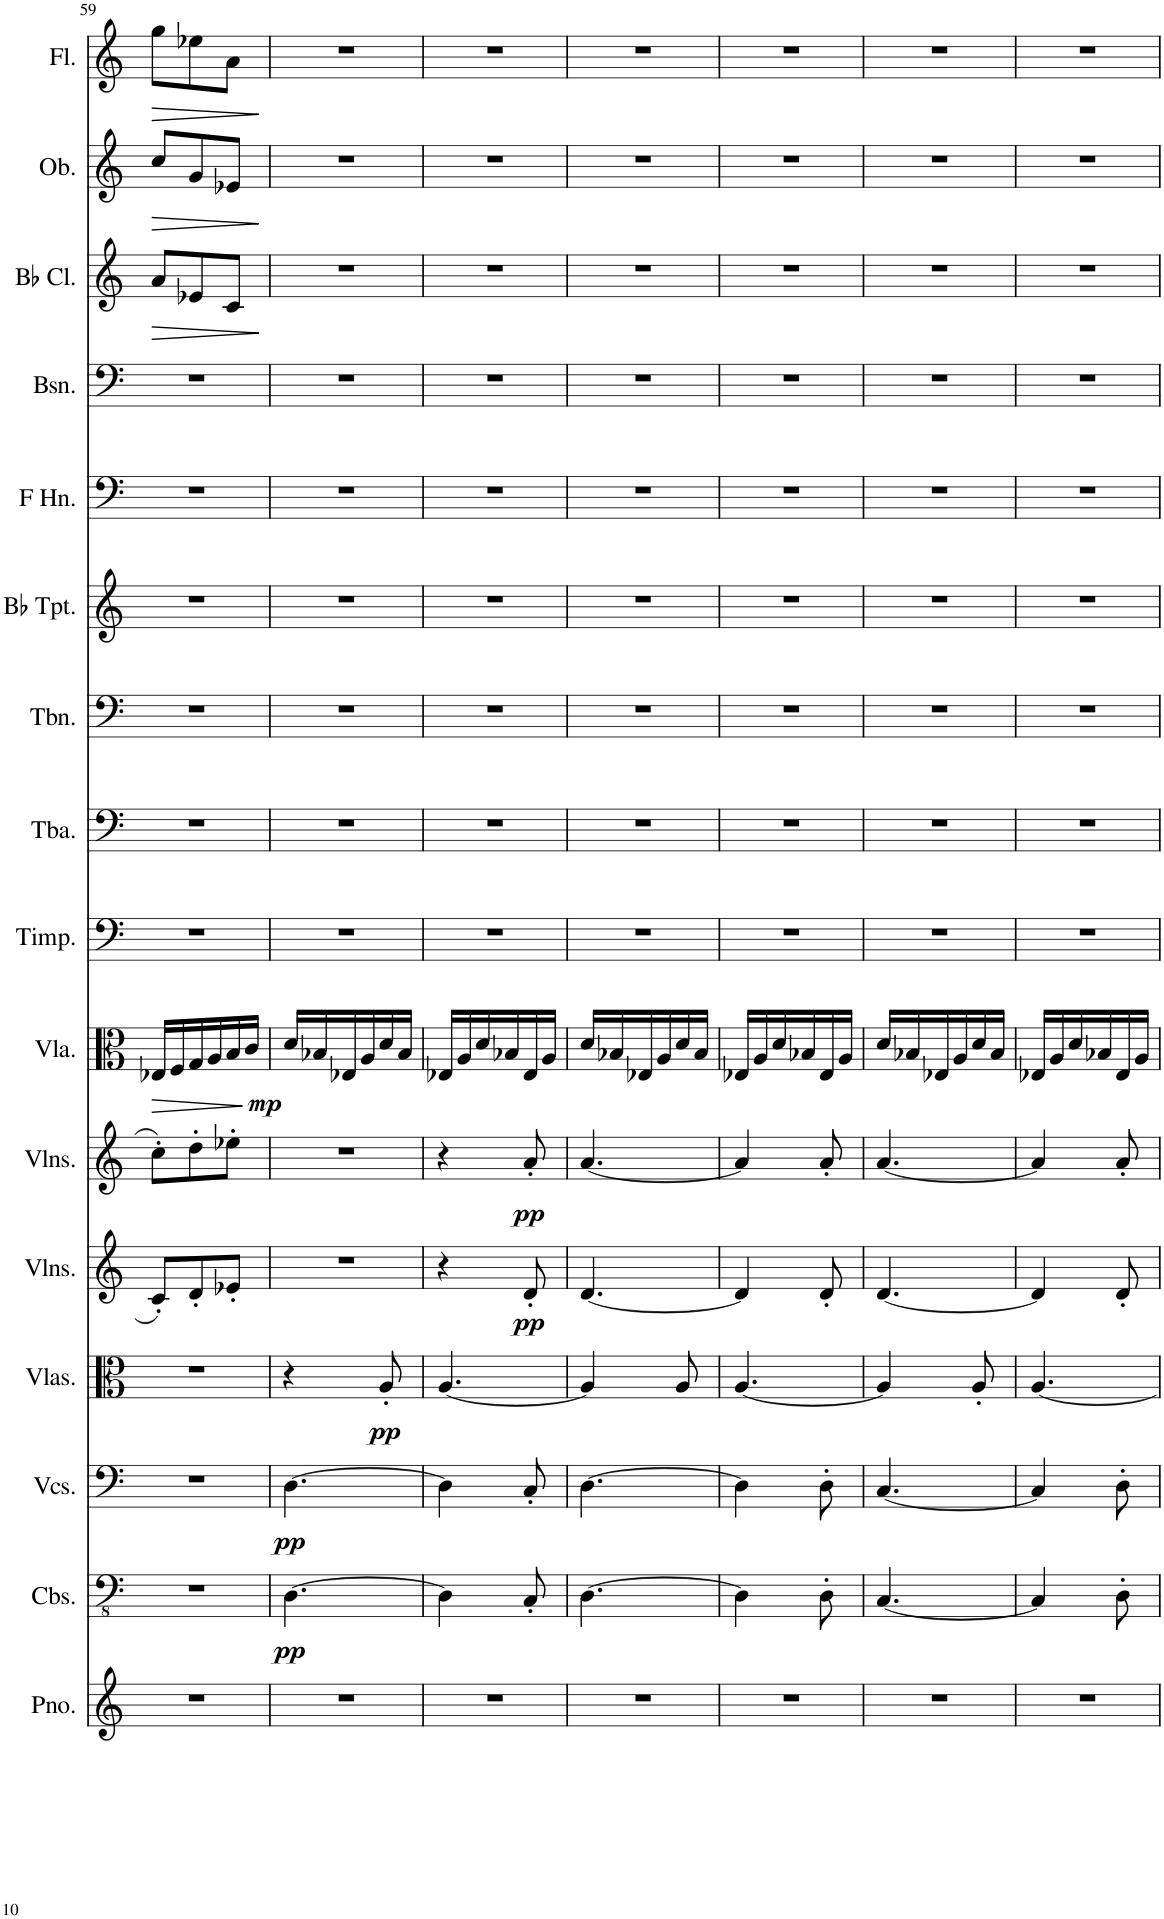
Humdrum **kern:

**kern	**kern	**dynam	**kern	**dynam	**kern	**dynam	**kern	**dynam	**kern	**dynam	**kern	**dynam	**kern	**kern	**kern	**kern	**kern	**kern	**kern	**dynam	**kern	**dynam	**kern	**dynam
*part16	*part15	*part15	*part14	*part14	*part13	*part13	*part12	*part12	*part11	*part11	*part10	*part10	*part9	*part8	*part7	*part6	*part5	*part4	*part3	*part3	*part2	*part2	*part1	*part1
*staff16	*staff15	*staff15	*staff14	*staff14	*staff13	*staff13	*staff12	*staff12	*staff11	*staff11	*staff10	*staff10	*staff9	*staff8	*staff7	*staff6	*staff5	*staff4	*staff3	*staff3	*staff2	*staff2	*staff1	*staff1
*I"Piano	*I"Contrabasses	*	*I"Violoncellos	*	*I"Violas	*	*I"Violins	*	*I"Violins	*	*I"Viola	*	*I"Timpani	*I"Tuba	*I"Trombone	*I"Bb Trumpet	*I"Horn in F	*I"Bassoon	*I"Bb Clarinet	*	*I"Oboe	*	*I"Flute	*
*I'Pno.	*I'Cbs.	*	*I'Vcs.	*	*I'Vlas.	*	*I'Vlns.	*	*I'Vlns.	*	*I'Vla.	*	*I'Timp.	*I'Tba.	*I'Tbn.	*I'Bb Tpt.	*	*I'Bsn.	*I'Bb Cl.	*	*I'Ob.	*	*I'Fl.	*
!!LO:PB:g=z
*clefG2	*clefFv4	*	*clefF4	*	*clefC3	*	*clefG2	*	*clefG2	*	*clefC3	*	*clefF4	*clefF4	*clefF4	*clefG2	*clefF4	*clefF4	*clefG2	*	*clefG2	*	*clefG2	*
*	*	*	*	*	*	*	*	*	*	*	*	*	*	*	*	*ITrd1c2	*ITrd4c7	*	*ITrd1c2	*	*	*	*	*
*k[]	*k[]	*	*k[]	*	*k[]	*	*k[]	*	*k[]	*	*k[]	*	*k[]	*k[]	*k[]	*k[]	*k[]	*k[]	*k[]	*	*k[]	*	*k[]	*
*M3/8	*M3/8	*	*M3/8	*	*M3/8	*	*M3/8	*	*M3/8	*	*M3/8	*	*M3/8	*M3/8	*M3/8	*M3/8	*M3/8	*M3/8	*M3/8	*	*M3/8	*	*M3/8	*
=59	=59	=59	=59	=59	=59	=59	=59	=59	=59	=59	=59	=59	=59	=59	=59	=59	=59	=59	=59	=59	=59	=59	=59	=59
!	!	!	!	!	!	!	!	!	!	!	!	!LO:HP:b	!	!	!	!	!	!	!	!LO:HP:b	!	!LO:HP:b	!	!LO:HP:b
4.r	4.r	.	4.r	.	4.r	.	8c'/L	.	8cc'\L	.	16E-X/LL	>	4.r	4.r	4.r	4.r	4.r	4.r	8a/L	>	8cc/L	>	8gg\L	>
.	.	.	.	.	.	.	.	.	.	.	16F/	.	.	.	.	.	.	.	.	.	.	.	.	.
.	.	.	.	.	.	.	8d'/	.	8dd'\	.	16G/	.	.	.	.	.	.	.	8e-X/	.	8g/	.	8ee-X\	.
.	.	.	.	.	.	.	.	.	.	.	16A/	.	.	.	.	.	.	.	.	.	.	.	.	.
.	.	.	.	.	.	.	8e-X'/J	.	8ee-X'\J	.	16B/	.	.	.	.	.	.	.	8c/J	.	8e-X/J	.	8a\J	.
.	.	.	.	.	.	.	.	.	.	.	16c/JJ	.	.	.	.	.	.	.	.	.	.	.	.	.
.	.	.	.	.	.	.	.	.	.	.	.	]	.	.	.	.	.	.	.	]	.	]	.	]
=60	=60	=60	=60	=60	=60	=60	=60	=60	=60	=60	=60	=60	=60	=60	=60	=60	=60	=60	=60	=60	=60	=60	=60	=60
!	!	!LO:DY:b	!	!LO:DY:b	!	!	!	!	!	!	!	!LO:DY:b	!	!	!	!	!	!	!	!	!	!	!	!
4.r	[4.DD\	pp	[4.D\	pp	4r	.	4.r	.	4.r	.	16d/LL	mp	4.r	4.r	4.r	4.r	4.r	4.r	4.r	.	4.r	.	4.r	.
.	.	.	.	.	.	.	.	.	.	.	16B-X/	.	.	.	.	.	.	.	.	.	.	.	.	.
.	.	.	.	.	.	.	.	.	.	.	16E-X/	.	.	.	.	.	.	.	.	.	.	.	.	.
.	.	.	.	.	.	.	.	.	.	.	16A/	.	.	.	.	.	.	.	.	.	.	.	.	.
!	!	!	!	!	!	!LO:DY:b	!	!	!	!	!	!	!	!	!	!	!	!	!	!	!	!	!	!
.	.	.	.	.	8A'/	pp	.	.	.	.	16d/	.	.	.	.	.	.	.	.	.	.	.	.	.
.	.	.	.	.	.	.	.	.	.	.	16B-/JJ	.	.	.	.	.	.	.	.	.	.	.	.	.
=61	=61	=61	=61	=61	=61	=61	=61	=61	=61	=61	=61	=61	=61	=61	=61	=61	=61	=61	=61	=61	=61	=61	=61	=61
4.r	4DD\]	.	4D\]	.	[4.A/	.	4r	.	4r	.	16E-X/LL	.	4.r	4.r	4.r	4.r	4.r	4.r	4.r	.	4.r	.	4.r	.
.	.	.	.	.	.	.	.	.	.	.	16A/	.	.	.	.	.	.	.	.	.	.	.	.	.
.	.	.	.	.	.	.	.	.	.	.	16d/	.	.	.	.	.	.	.	.	.	.	.	.	.
.	.	.	.	.	.	.	.	.	.	.	16B-X/	.	.	.	.	.	.	.	.	.	.	.	.	.
!	!	!	!	!	!	!	!	!LO:DY:b	!	!LO:DY:b	!	!	!	!	!	!	!	!	!	!	!	!	!	!
.	8CC'/	.	8C'/	.	.	.	8d'/	pp	8a'/	pp	16E-/	.	.	.	.	.	.	.	.	.	.	.	.	.
.	.	.	.	.	.	.	.	.	.	.	16A/JJ	.	.	.	.	.	.	.	.	.	.	.	.	.
=62	=62	=62	=62	=62	=62	=62	=62	=62	=62	=62	=62	=62	=62	=62	=62	=62	=62	=62	=62	=62	=62	=62	=62	=62
4.r	[4.DD\	.	[4.D\	.	4A/]	.	[4.d/	.	[4.a/	.	16d/LL	.	4.r	4.r	4.r	4.r	4.r	4.r	4.r	.	4.r	.	4.r	.
.	.	.	.	.	.	.	.	.	.	.	16B-X/	.	.	.	.	.	.	.	.	.	.	.	.	.
.	.	.	.	.	.	.	.	.	.	.	16E-X/	.	.	.	.	.	.	.	.	.	.	.	.	.
.	.	.	.	.	.	.	.	.	.	.	16A/	.	.	.	.	.	.	.	.	.	.	.	.	.
.	.	.	.	.	8A/	.	.	.	.	.	16d/	.	.	.	.	.	.	.	.	.	.	.	.	.
.	.	.	.	.	.	.	.	.	.	.	16B-/JJ	.	.	.	.	.	.	.	.	.	.	.	.	.
=63	=63	=63	=63	=63	=63	=63	=63	=63	=63	=63	=63	=63	=63	=63	=63	=63	=63	=63	=63	=63	=63	=63	=63	=63
4.r	4DD\]	.	4D\]	.	[4.A/	.	4d/]	.	4a/]	.	16E-X/LL	.	4.r	4.r	4.r	4.r	4.r	4.r	4.r	.	4.r	.	4.r	.
.	.	.	.	.	.	.	.	.	.	.	16A/	.	.	.	.	.	.	.	.	.	.	.	.	.
.	.	.	.	.	.	.	.	.	.	.	16d/	.	.	.	.	.	.	.	.	.	.	.	.	.
.	.	.	.	.	.	.	.	.	.	.	16B-X/	.	.	.	.	.	.	.	.	.	.	.	.	.
.	8DD'\	.	8D'\	.	.	.	8d'/	.	8a'/	.	16E-/	.	.	.	.	.	.	.	.	.	.	.	.	.
.	.	.	.	.	.	.	.	.	.	.	16A/JJ	.	.	.	.	.	.	.	.	.	.	.	.	.
=64	=64	=64	=64	=64	=64	=64	=64	=64	=64	=64	=64	=64	=64	=64	=64	=64	=64	=64	=64	=64	=64	=64	=64	=64
4.r	[4.CC/	.	[4.C/	.	4A/]	.	[4.d/	.	[4.a/	.	16d/LL	.	4.r	4.r	4.r	4.r	4.r	4.r	4.r	.	4.r	.	4.r	.
.	.	.	.	.	.	.	.	.	.	.	16B-X/	.	.	.	.	.	.	.	.	.	.	.	.	.
.	.	.	.	.	.	.	.	.	.	.	16E-X/	.	.	.	.	.	.	.	.	.	.	.	.	.
.	.	.	.	.	.	.	.	.	.	.	16A/	.	.	.	.	.	.	.	.	.	.	.	.	.
.	.	.	.	.	8A'/	.	.	.	.	.	16d/	.	.	.	.	.	.	.	.	.	.	.	.	.
.	.	.	.	.	.	.	.	.	.	.	16B-/JJ	.	.	.	.	.	.	.	.	.	.	.	.	.
=65	=65	=65	=65	=65	=65	=65	=65	=65	=65	=65	=65	=65	=65	=65	=65	=65	=65	=65	=65	=65	=65	=65	=65	=65
4.r	4CC/]	.	4C/]	.	[4.A/	.	4d/]	.	4a/]	.	16E-X/LL	.	4.r	4.r	4.r	4.r	4.r	4.r	4.r	.	4.r	.	4.r	.
.	.	.	.	.	.	.	.	.	.	.	16A/	.	.	.	.	.	.	.	.	.	.	.	.	.
.	.	.	.	.	.	.	.	.	.	.	16d/	.	.	.	.	.	.	.	.	.	.	.	.	.
.	.	.	.	.	.	.	.	.	.	.	16B-X/	.	.	.	.	.	.	.	.	.	.	.	.	.
.	8DD'\	.	8D'\	.	.	.	8d'/	.	8a'/	.	16E-/	.	.	.	.	.	.	.	.	.	.	.	.	.
.	.	.	.	.	.	.	.	.	.	.	16A/JJ	.	.	.	.	.	.	.	.	.	.	.	.	.
=	=	=	=	=	=	=	=	=	=	=	=	=	=	=	=	=	=	=	=	=	=	=	=	=
*-	*-	*-	*-	*-	*-	*-	*-	*-	*-	*-	*-	*-	*-	*-	*-	*-	*-	*-	*-	*-	*-	*-	*-	*-
